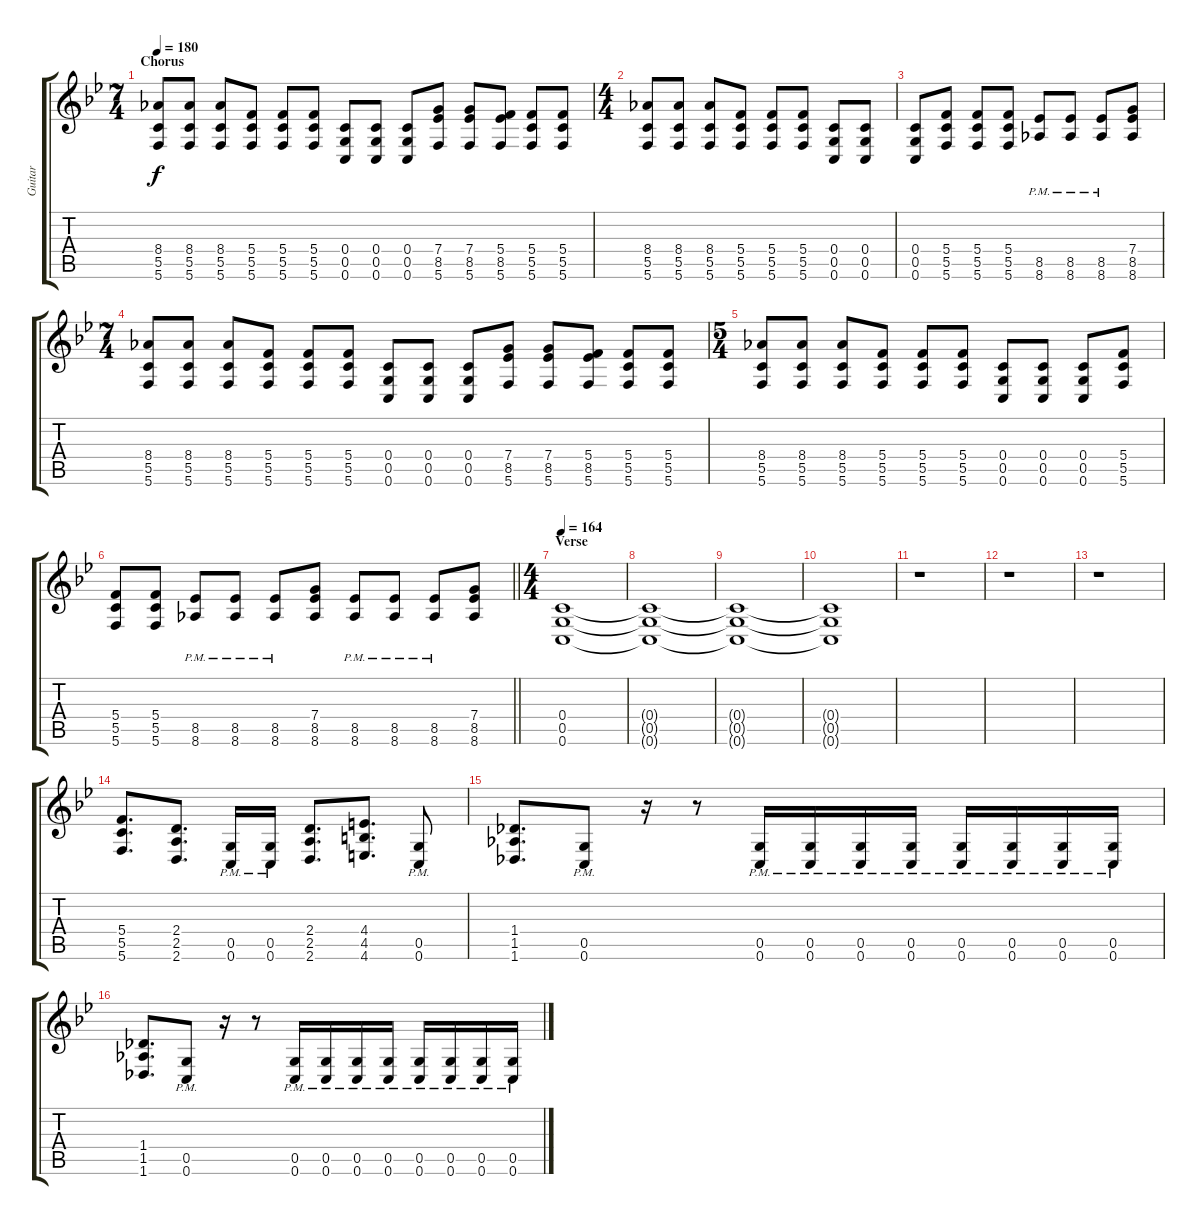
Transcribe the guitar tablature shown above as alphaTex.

\track ("Guitar" "Guitar") {instrument distortionguitar}
\staff {score tabs}
\tuning (D4 A3 F3 C3 G2 C2) {hide}
\ts (7 4)
\section ("" "Chorus")
\tempo 180
\clef g2
\ks bb
(8.4 5.5 5.6).8{dy f} (8.4 5.5 5.6).8 (8.4 5.5 5.6).8 (5.4 5.5 5.6).8 (5.4 5.5 5.6).8 (5.4 5.5 5.6).8 (0.4 0.5 0.6).8 (0.4 0.5 0.6).8 (0.4 0.5 0.6).8 (7.4 8.5 5.6).8 (7.4 8.5 5.6).8 (5.4 8.5 5.6).8 (5.4 5.5 5.6).8 (5.4 5.5 5.6).8 |
\ts (4 4)
(8.4 5.5 5.6).8 (8.4 5.5 5.6).8 (8.4 5.5 5.6).8 (5.4 5.5 5.6).8 (5.4 5.5 5.6).8 (5.4 5.5 5.6).8 (0.4 0.5 0.6).8 (0.4 0.5 0.6).8 |
(0.4 0.5 0.6).8 (5.4 5.5 5.6).8 (5.4 5.5 5.6).8 (5.4 5.5 5.6).8 (8.5{pm} 8.6{pm}).8 (8.5{pm} 8.6{pm}).8 (8.5{pm} 8.6{pm}).8 (7.4 8.5 8.6).8 |
\ts (7 4)
(8.4 5.5 5.6).8 (8.4 5.5 5.6).8 (8.4 5.5 5.6).8 (5.4 5.5 5.6).8 (5.4 5.5 5.6).8 (5.4 5.5 5.6).8 (0.4 0.5 0.6).8 (0.4 0.5 0.6).8 (0.4 0.5 0.6).8 (7.4 8.5 5.6).8 (7.4 8.5 5.6).8 (5.4 8.5 5.6).8 (5.4 5.5 5.6).8 (5.4 5.5 5.6).8 |
\ts (5 4)
(8.4 5.5 5.6).8 (8.4 5.5 5.6).8 (8.4 5.5 5.6).8 (5.4 5.5 5.6).8 (5.4 5.5 5.6).8 (5.4 5.5 5.6).8 (0.4 0.5 0.6).8 (0.4 0.5 0.6).8 (0.4 0.5 0.6).8 (5.4 5.5 5.6).8 |
\barLineRight lightlight
(5.4 5.5 5.6).8 (5.4 5.5 5.6).8 (8.5{pm} 8.6{pm}).8 (8.5{pm} 8.6{pm}).8 (8.5{pm} 8.6{pm}).8 (7.4 8.5 8.6).8 (8.5{pm} 8.6{pm}).8 (8.5{pm} 8.6{pm}).8 (8.5{pm} 8.6{pm}).8 (7.4 8.5 8.6).8 |
\ts (4 4)
\section ("" "Verse")
\tempo 164
(0.4 0.5 0.6).1{volume 2} |
(0.4{t} 0.5{t} 0.6{t}).1 |
(0.4{t} 0.5{t} 0.6{t}).1 |
(0.4{t} 0.5{t} 0.6{t}).1 |
r.1 |
r.1 |
r.1 |
(5.4 5.5 5.6).8{d volume 12} (2.4 2.5 2.6).8{d} (0.5{pm} 0.6{pm}).16 (0.5{pm} 0.6{pm}).16 (2.4 2.5 2.6).8{d} (4.4 4.5 4.6).8{d} (0.5{pm} 0.6{pm}).8 |
(1.4 1.5 1.6).8{d} (0.5{pm} 0.6{pm}).8 r.16 r.8 (0.5{pm} 0.6{pm}).16 (0.5{pm} 0.6{pm}).16 (0.5{pm} 0.6{pm}).16 (0.5{pm} 0.6{pm}).16 (0.5{pm} 0.6{pm}).16 (0.5{pm} 0.6{pm}).16 (0.5{pm} 0.6{pm}).16 (0.5{pm} 0.6{pm}).16 |
(1.4 1.5 1.6).8{d} (0.5{pm} 0.6{pm}).8 r.16 r.8 (0.5{pm} 0.6{pm}).16 (0.5{pm} 0.6{pm}).16 (0.5{pm} 0.6{pm}).16 (0.5{pm} 0.6{pm}).16 (0.5{pm} 0.6{pm}).16 (0.5{pm} 0.6{pm}).16 (0.5{pm} 0.6{pm}).16 (0.5{pm} 0.6{pm}).16
